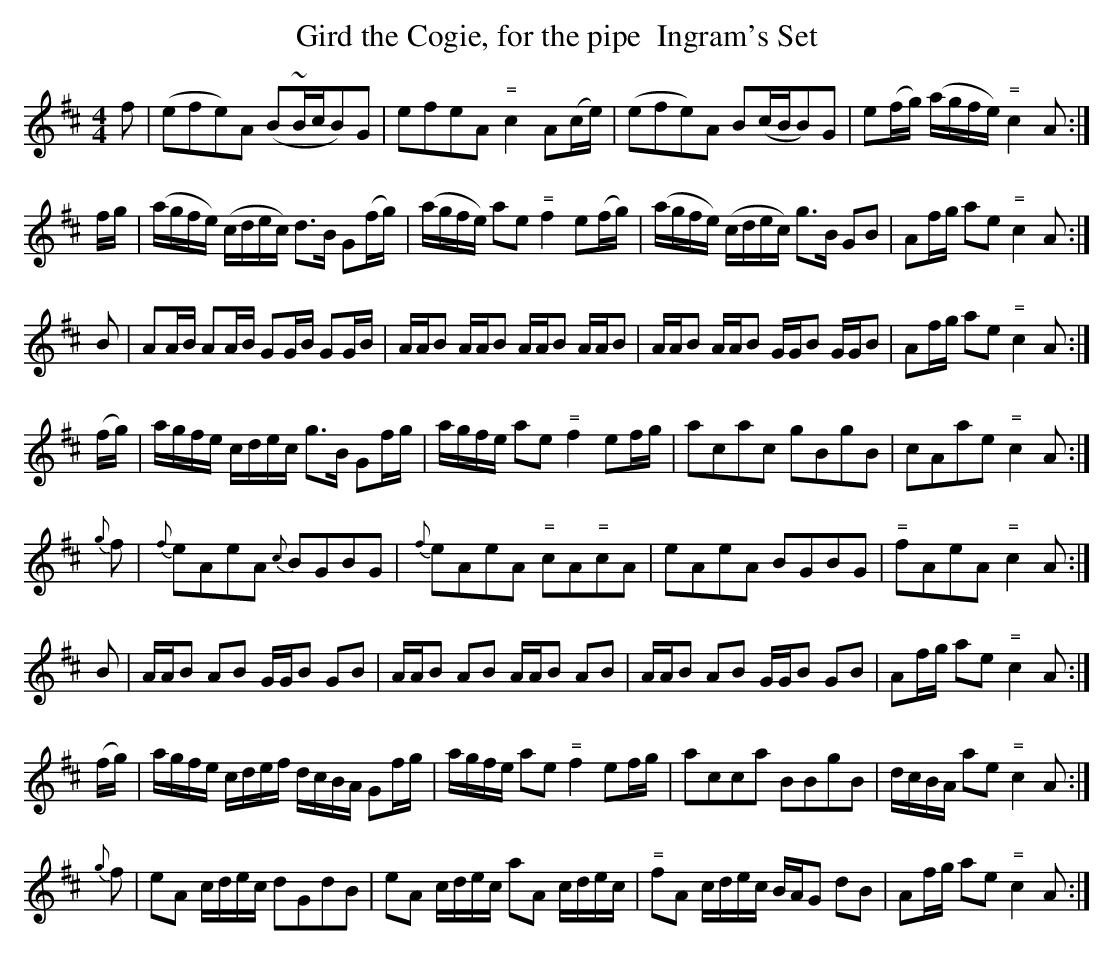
X:1
T:Gird the Cogie, for the pipe  Ingram's Set
M:4/4
L:1/8
K:Amix
f|\
(efe)A (B~B/c/B)G|efeA "="c2A(c/e/)|\
(efe)A B(c/B/B)G|e(f/g/) (a/g/f/e/) "="c2A:|
f/g/|\
(a/g/f/e/) (c/d/e/c/) d>B G(f/g/)|(a/g/f/e/) ae "="f2 e(f/g/)|\
(a/g/f/e/) (c/d/e/c/) g>B GB|Af/g/ ae "="c2A:|
B|\
AA/B/ AA/B/ GG/B/ GG/B/|A/A/B A/A/B A/A/B A/A/B|\
A/A/B A/A/B G/G/B G/G/B|Af/g/ ae "="c2A:|
(f/g/)|\
a/g/f/e/ c/d/e/c/ g>B Gf/g/|a/g/f/e/ ae "="f2 ef/g/|acac gBgB|cAae "="c2A:|
{g}f|\
{f}eAeA {c}BGBG|{f}eAeA "="cA"="cA|eAeA BGBG|"="fAeA "="c2A:|
B|\
A/A/B AB G/G/B GB|A/A/B AB A/A/B AB|A/A/B AB G/G/B GB|Af/g/ ae "="c2A:|
(f/g/)|\
a/g/f/e/ c/d/e/f/ d/c/B/A/ Gf/g/|a/g/f/e/ ae "="f2 ef/g/|\
acca BBgB|d/c/B/A/ ae "="c2A:|
{g}f|\
eA c/d/e/c/ dGdB|eA c/d/e/c/ aA c/d/e/c/|\
"="fA c/d/e/c/ B/A/G dB|Af/g/ ae "="c2A:|
\headline{L'Hanter-Dro}
